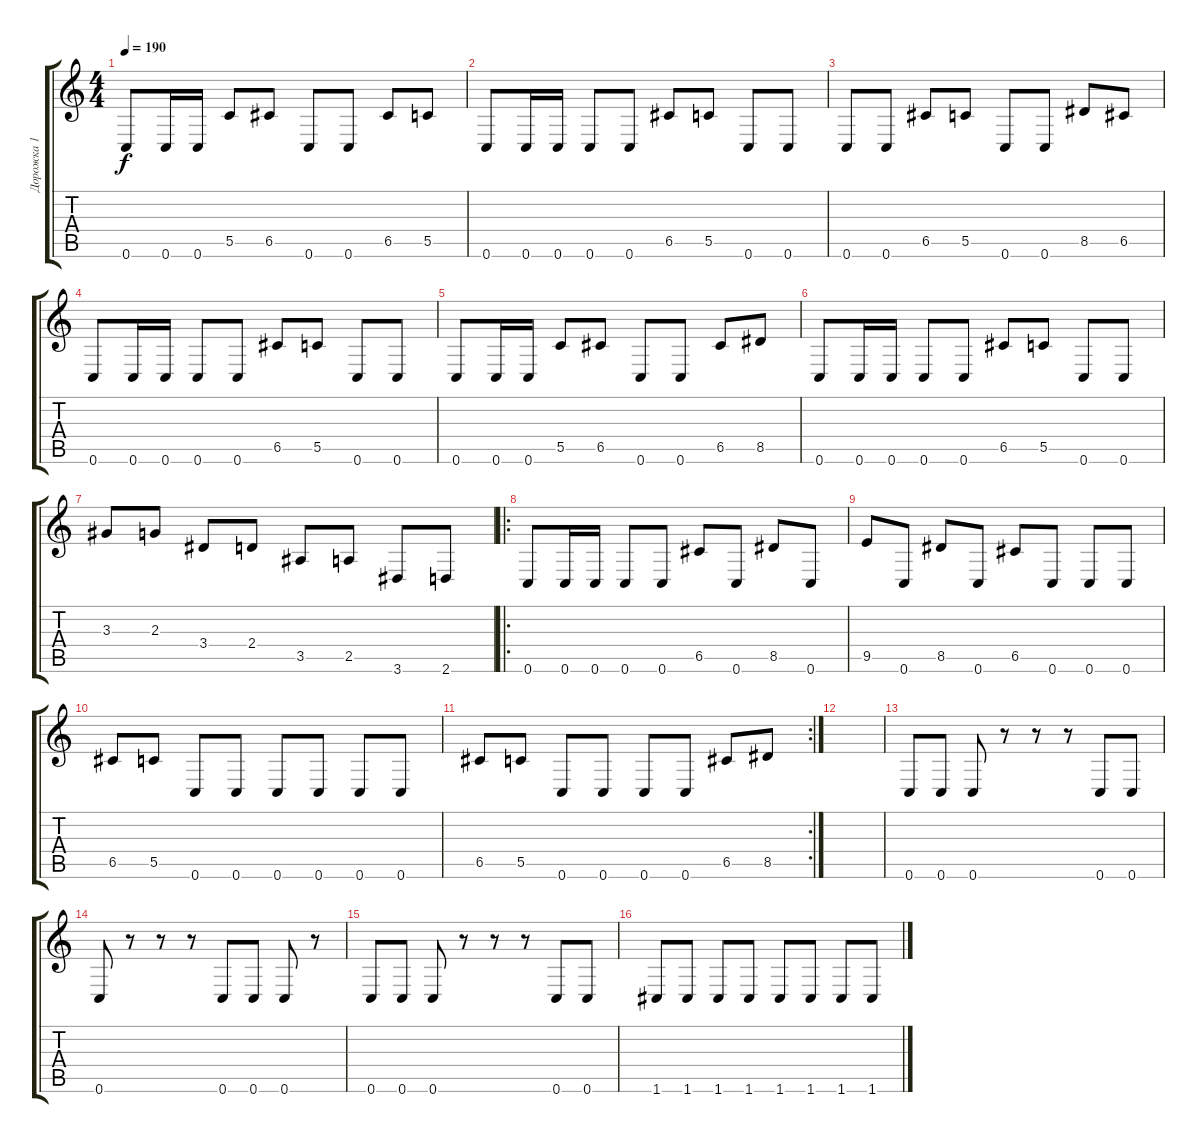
\track ("Дорожка 1" "Дорожка 1") {instrument distortionguitar}
\staff {score tabs}
\tuning (D4 A3 F3 C3 G2 C2) {hide}
\ts (4 4)
\tempo 190
\clef g2
\ks c
0.6.8{dy f} 0.6.16 0.6.16 5.5.8 6.5.8 0.6.8 0.6.8 6.5.8 5.5.8 |
0.6.8 0.6.16 0.6.16 0.6.8 0.6.8 6.5.8 5.5.8 0.6.8 0.6.8 |
0.6.8 0.6.8 6.5.8 5.5.8 0.6.8 0.6.8 8.5.8 6.5.8 |
0.6.8 0.6.16 0.6.16 0.6.8 0.6.8 6.5.8 5.5.8 0.6.8 0.6.8 |
0.6.8 0.6.16 0.6.16 5.5.8 6.5.8 0.6.8 0.6.8 6.5.8 8.5.8 |
0.6.8 0.6.16 0.6.16 0.6.8 0.6.8 6.5.8 5.5.8 0.6.8 0.6.8 |
3.3.8 2.3.8 3.4.8 2.4.8 3.5.8 2.5.8 3.6.8 2.6.8 |
\ro
0.6.8 0.6.16 0.6.16 0.6.8 0.6.8 6.5.8 0.6.8 8.5.8 0.6.8 |
9.5.8 0.6.8 8.5.8 0.6.8 6.5.8 0.6.8 0.6.8 0.6.8 |
6.5.8 5.5.8 0.6.8 0.6.8 0.6.8 0.6.8 0.6.8 0.6.8 |
\rc 2
6.5.8 5.5.8 0.6.8 0.6.8 0.6.8 0.6.8 6.5.8 8.5.8 |
|
0.6.8 0.6.8 0.6.8 r.8 r.8 r.8 0.6.8 0.6.8 |
0.6.8 r.8 r.8 r.8 0.6.8 0.6.8 0.6.8 r.8 |
0.6.8 0.6.8 0.6.8 r.8 r.8 r.8 0.6.8 0.6.8 |
1.6.8 1.6.8 1.6.8 1.6.8 1.6.8 1.6.8 1.6.8 1.6.8
